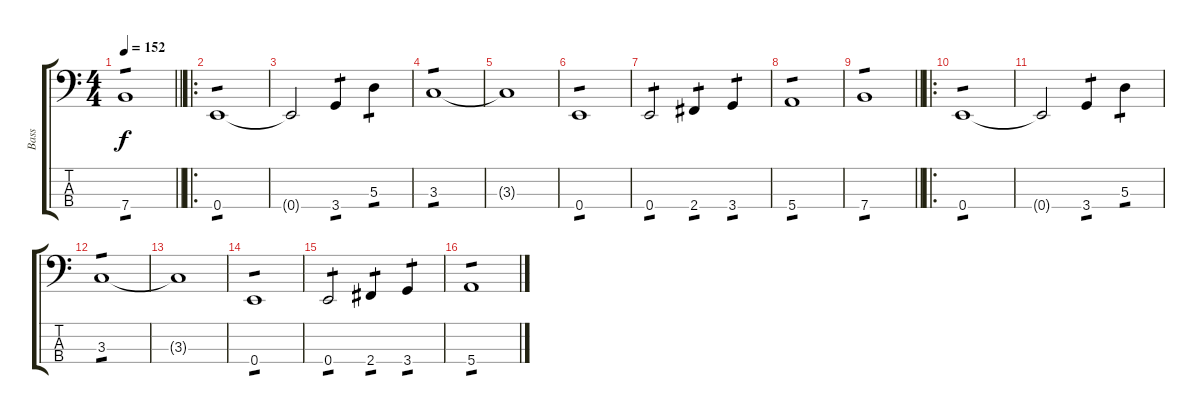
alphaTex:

\track ("Bass" "Bass") {instrument electricbassfinger}
\staff {score tabs}
\tuning (G2 D2 A1 E1) {hide}
\ts (4 4)
\tempo 152
\clef f4
\barLineRight lightlight
\ks c
7.4.1{tp 1 dy f} |
\ro
0.4.1{tp 1} |
0.4{t}.2 3.4.4{tp 1} 5.3.4{tp 1} |
3.3.1{tp 1} |
3.3{t}.1 |
0.4.1{tp 1} |
0.4.2{tp 1} 2.4.4{tp 1} 3.4.4{tp 1} |
5.4.1{tp 1} |
\barLineRight lightlight
7.4.1{tp 1} |
\ro
0.4.1{tp 1} |
0.4{t}.2 3.4.4{tp 1} 5.3.4{tp 1} |
3.3.1{tp 1} |
3.3{t}.1 |
0.4.1{tp 1} |
0.4.2{tp 1} 2.4.4{tp 1} 3.4.4{tp 1} |
5.4.1{tp 1}
